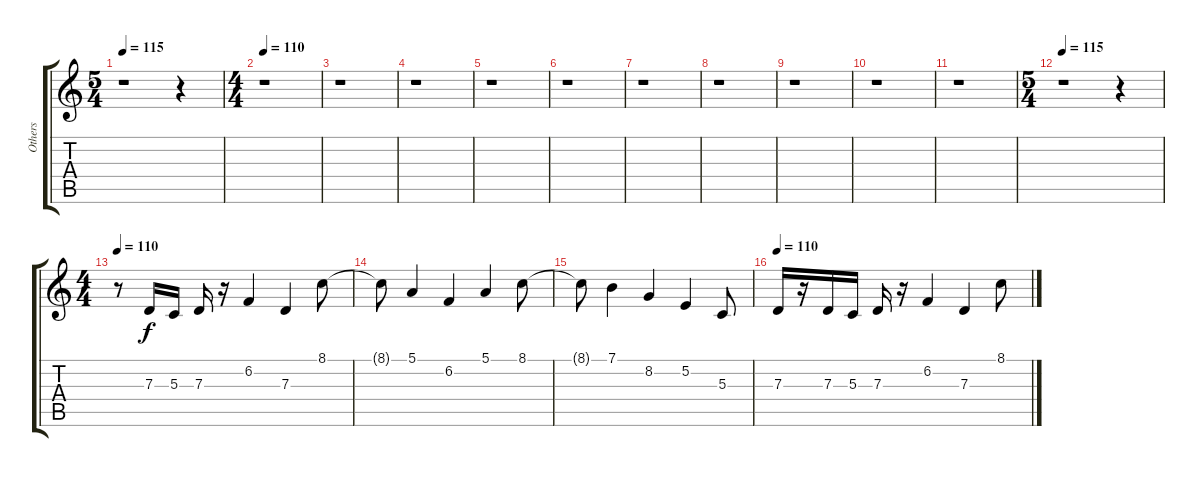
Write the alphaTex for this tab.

\track ("Others" "Others") {instrument tuba}
\staff {score tabs}
\tuning (E4 B3 G3 D3 A2 E2) {hide}
\ts (5 4)
\tempo 115
\clef g2
\ks c
r.1{dy f} r.4 |
\ts (4 4)
\tempo 110
r.1 |
r.1 |
r.1 |
r.1 |
r.1 |
r.1 |
r.1 |
r.1 |
r.1 |
r.1 |
\ts (5 4)
\tempo 115
r.1 r.4 |
\ts (4 4)
\tempo 110
r.8{volume 12} 7.3.16 5.3.16 7.3.16 r.16 6.2.4 7.3.4 8.1.8 |
8.1{t}.8 5.1.4 6.2.4 5.1.4 8.1.8 |
8.1{t}.8 7.1.4 8.2.4 5.2.4 5.3.8 |
\tempo 110
7.3.16 r.16 7.3.16 5.3.16 7.3.16 r.16 6.2.4 7.3.4 8.1.8
